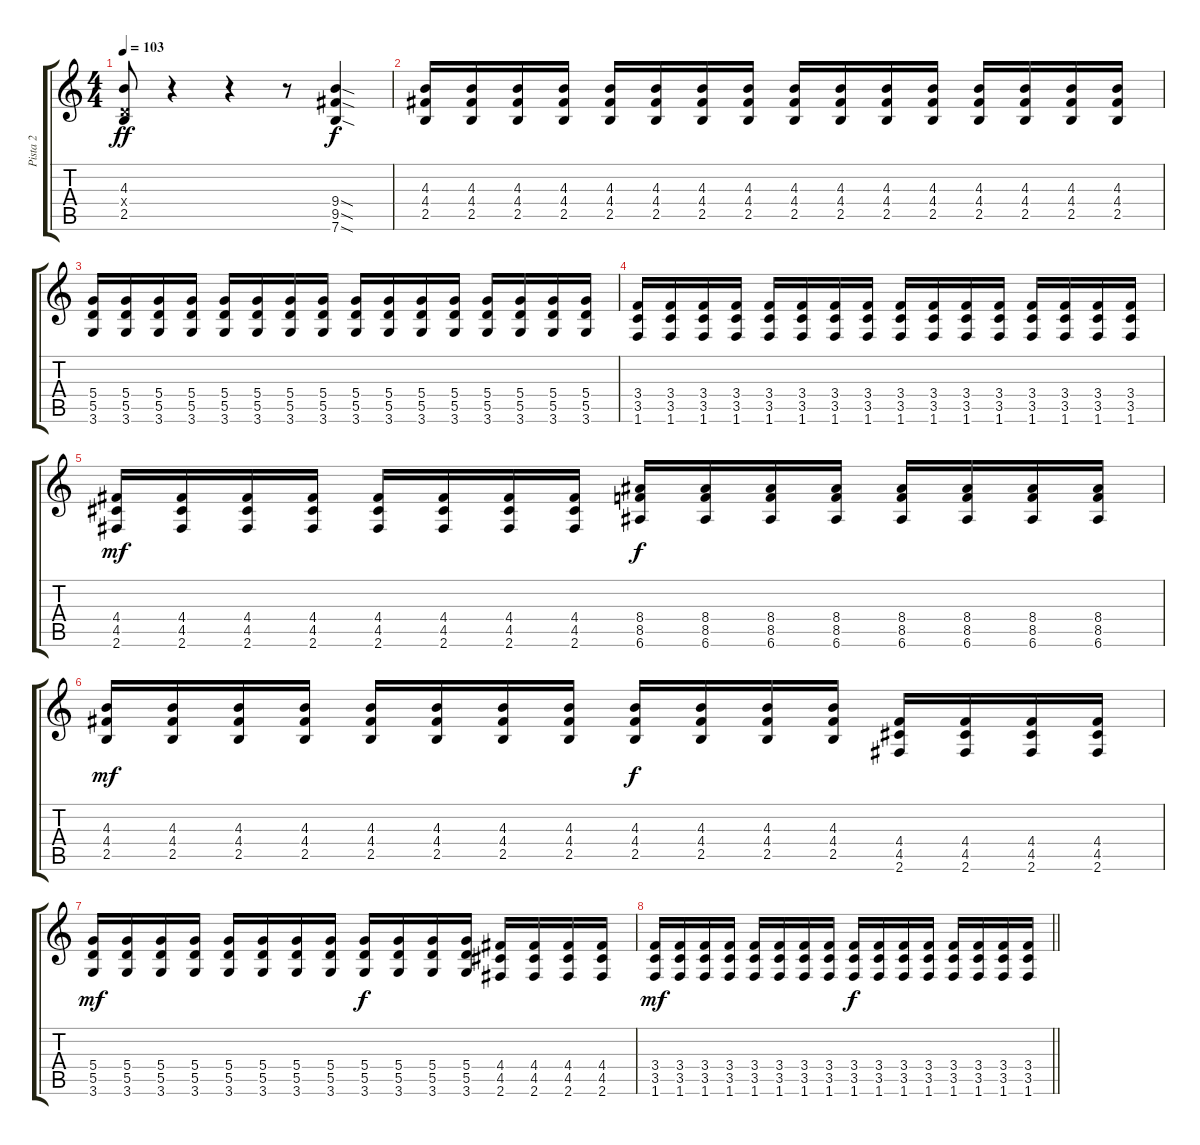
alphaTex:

\track ("Pista 2" "Pista 2") {instrument distortionguitar}
\staff {score tabs}
\tuning (E4 B3 G3 D3 A2 E2) {hide}
\ts (4 4)
\tempo 103
\clef g2
\ks c
(4.3 0.4{x} 2.5).8{dy ff} r.4 r.4 r.8 (9.4{sod} 9.5{sod} 7.6{sod}).4{dy f} |
(4.3 4.4 2.5).16 (4.3 4.4 2.5).16 (4.3 4.4 2.5).16 (4.3 4.4 2.5).16 (4.3 4.4 2.5).16 (4.3 4.4 2.5).16 (4.3 4.4 2.5).16 (4.3 4.4 2.5).16 (4.3 4.4 2.5).16 (4.3 4.4 2.5).16 (4.3 4.4 2.5).16 (4.3 4.4 2.5).16 (4.3 4.4 2.5).16 (4.3 4.4 2.5).16 (4.3 4.4 2.5).16 (4.3 4.4 2.5).16 |
(5.4 5.5 3.6).16 (5.4 5.5 3.6).16 (5.4 5.5 3.6).16 (5.4 5.5 3.6).16 (5.4 5.5 3.6).16 (5.4 5.5 3.6).16 (5.4 5.5 3.6).16 (5.4 5.5 3.6).16 (5.4 5.5 3.6).16 (5.4 5.5 3.6).16 (5.4 5.5 3.6).16 (5.4 5.5 3.6).16 (5.4 5.5 3.6).16 (5.4 5.5 3.6).16 (5.4 5.5 3.6).16 (5.4 5.5 3.6).16 |
(3.4 3.5 1.6).16 (3.4 3.5 1.6).16 (3.4 3.5 1.6).16 (3.4 3.5 1.6).16 (3.4 3.5 1.6).16 (3.4 3.5 1.6).16 (3.4 3.5 1.6).16 (3.4 3.5 1.6).16 (3.4 3.5 1.6).16 (3.4 3.5 1.6).16 (3.4 3.5 1.6).16 (3.4 3.5 1.6).16 (3.4 3.5 1.6).16 (3.4 3.5 1.6).16 (3.4 3.5 1.6).16 (3.4 3.5 1.6).16 |
(4.4 4.5 2.6).16{dy mf} (4.4 4.5 2.6).16 (4.4 4.5 2.6).16 (4.4 4.5 2.6).16 (4.4 4.5 2.6).16 (4.4 4.5 2.6).16 (4.4 4.5 2.6).16 (4.4 4.5 2.6).16 (8.4 8.5 6.6).16{dy f} (8.4 8.5 6.6).16 (8.4 8.5 6.6).16 (8.4 8.5 6.6).16 (8.4 8.5 6.6).16 (8.4 8.5 6.6).16 (8.4 8.5 6.6).16 (8.4 8.5 6.6).16 |
(4.3 4.4 2.5).16{dy mf} (4.3 4.4 2.5).16 (4.3 4.4 2.5).16 (4.3 4.4 2.5).16 (4.3 4.4 2.5).16 (4.3 4.4 2.5).16 (4.3 4.4 2.5).16 (4.3 4.4 2.5).16 (4.3 4.4 2.5).16{dy f} (4.3 4.4 2.5).16 (4.3 4.4 2.5).16 (4.3 4.4 2.5).16 (4.4 4.5 2.6).16 (4.4 4.5 2.6).16 (4.4 4.5 2.6).16 (4.4 4.5 2.6).16 |
(5.4 5.5 3.6).16{dy mf} (5.4 5.5 3.6).16 (5.4 5.5 3.6).16 (5.4 5.5 3.6).16 (5.4 5.5 3.6).16 (5.4 5.5 3.6).16 (5.4 5.5 3.6).16 (5.4 5.5 3.6).16 (5.4 5.5 3.6).16{dy f} (5.4 5.5 3.6).16 (5.4 5.5 3.6).16 (5.4 5.5 3.6).16 (4.4 4.5 2.6).16 (4.4 4.5 2.6).16 (4.4 4.5 2.6).16 (4.4 4.5 2.6).16 |
\barLineRight lightlight
(3.4 3.5 1.6).16{dy mf} (3.4 3.5 1.6).16 (3.4 3.5 1.6).16 (3.4 3.5 1.6).16 (3.4 3.5 1.6).16 (3.4 3.5 1.6).16 (3.4 3.5 1.6).16 (3.4 3.5 1.6).16 (3.4 3.5 1.6).16{dy f} (3.4 3.5 1.6).16 (3.4 3.5 1.6).16 (3.4 3.5 1.6).16 (3.4 3.5 1.6).16 (3.4 3.5 1.6).16 (3.4 3.5 1.6).16 (3.4 3.5 1.6).16
